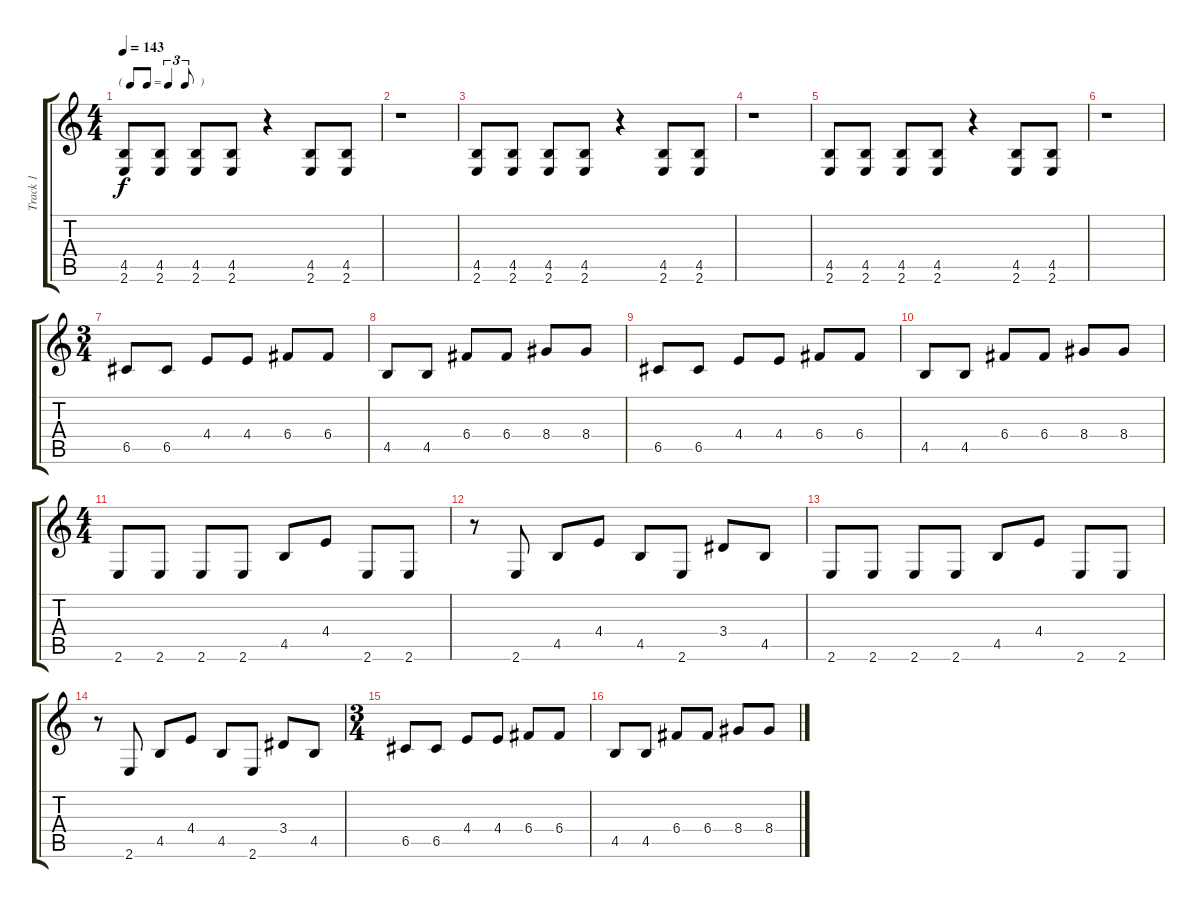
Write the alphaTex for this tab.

\track ("Track 1" "Track 1") {instrument distortionguitar}
\staff {score tabs}
\tuning (D4 A3 F3 C3 G2 D2) {hide}
\ts (4 4)
\tf triplet8th
\tempo 143
\clef g2
\ks c
(4.5 2.6).8{dy f} (4.5 2.6).8 (4.5 2.6).8 (4.5 2.6).8 r.4 (4.5 2.6).8 (4.5 2.6).8 |
r.1 |
(4.5 2.6).8 (4.5 2.6).8 (4.5 2.6).8 (4.5 2.6).8 r.4 (4.5 2.6).8 (4.5 2.6).8 |
r.1 |
(4.5 2.6).8 (4.5 2.6).8 (4.5 2.6).8 (4.5 2.6).8 r.4 (4.5 2.6).8 (4.5 2.6).8 |
r.1 |
\ts (3 4)
6.5.8 6.5.8 4.4.8 4.4.8 6.4.8 6.4.8 |
4.5.8 4.5.8 6.4.8 6.4.8 8.4.8 8.4.8 |
6.5.8 6.5.8 4.4.8 4.4.8 6.4.8 6.4.8 |
4.5.8 4.5.8 6.4.8 6.4.8 8.4.8 8.4.8 |
\ts (4 4)
2.6.8 2.6.8 2.6.8 2.6.8 4.5.8 4.4.8 2.6.8 2.6.8 |
r.8 2.6.8 4.5.8 4.4.8 4.5.8 2.6.8 3.4.8 4.5.8 |
2.6.8 2.6.8 2.6.8 2.6.8 4.5.8 4.4.8 2.6.8 2.6.8 |
r.8 2.6.8 4.5.8 4.4.8 4.5.8 2.6.8 3.4.8 4.5.8 |
\ts (3 4)
6.5.8 6.5.8 4.4.8 4.4.8 6.4.8 6.4.8 |
4.5.8 4.5.8 6.4.8 6.4.8 8.4.8 8.4.8
